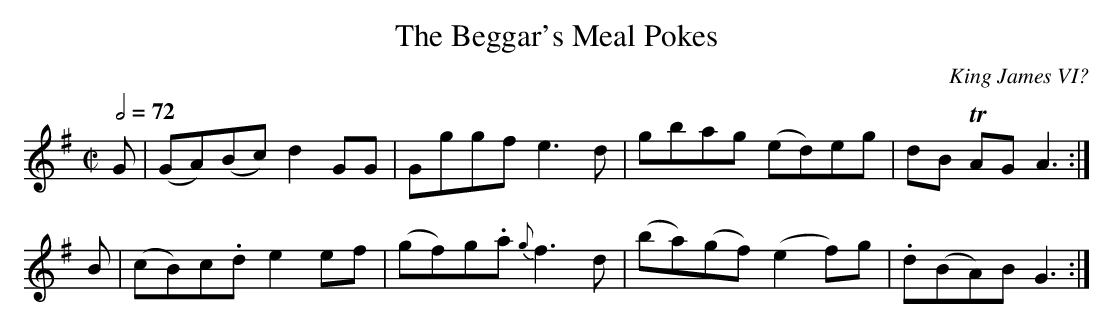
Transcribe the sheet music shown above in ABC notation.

X:1
T:The Beggar's Meal Pokes
C:King James VI?
M:C|
L:1/8
Q:1/2=72
K:G
G|(GA)(Bc) d2GG|Gggf       e3d| gbag    (ed)eg| dB TAG A3:|
B|(cB)c.d  e2ef|(gf)g.a {g}f3d|(ba)(gf) (e2f)g|.d(BA)B G3:|
